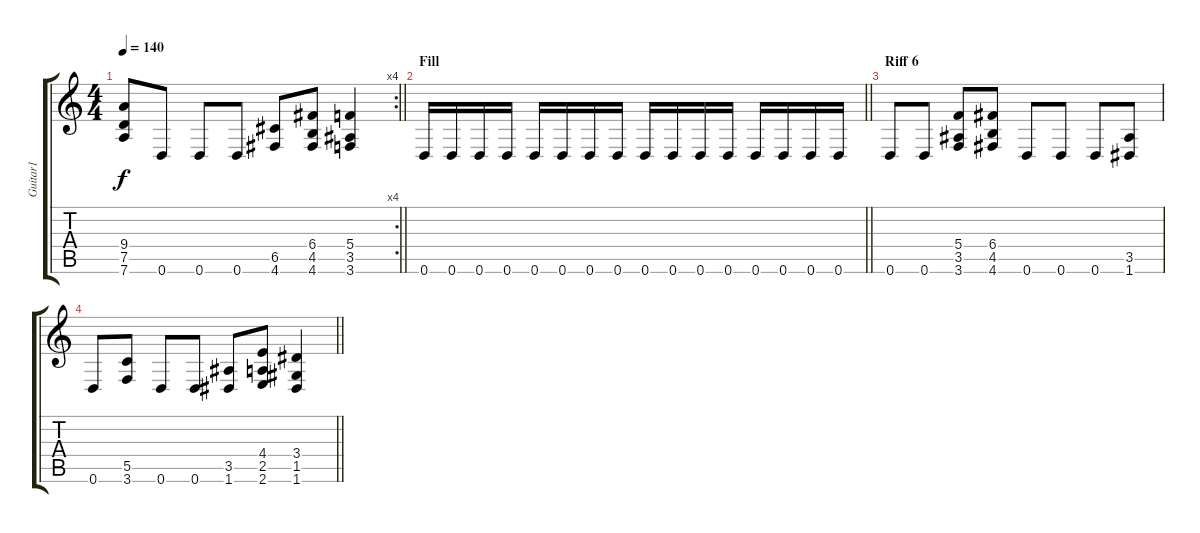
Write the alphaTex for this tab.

\track ("Guitar1" "Guitar1") {instrument distortionguitar}
\staff {score tabs}
\tuning (D4 A3 F3 C3 G2 D2) {hide}
\rc 4
\ts (4 4)
\tempo 140
\clef g2
\barLineRight lightlight
\ks c
(9.4 7.5 7.6).8{dy f} 0.6.8 0.6.8 0.6.8 (6.5 4.6).8 (6.4 4.5 4.6).8 (5.4 3.5 3.6).4 |
\section ("" "Fill")
\barLineRight lightlight
0.6.16 0.6.16 0.6.16 0.6.16 0.6.16 0.6.16 0.6.16 0.6.16 0.6.16 0.6.16 0.6.16 0.6.16 0.6.16 0.6.16 0.6.16 0.6.16 |
\section ("" "Riff 6")
0.6.8 0.6.8 (5.4 3.5 3.6).8 (6.4 4.5 4.6).8 0.6.8 0.6.8 0.6.8 (3.5 1.6).8 |
\barLineRight lightlight
0.6.8 (5.5 3.6).8 0.6.8 0.6.8 (3.5 1.6).8 (4.4 2.5 2.6).8 (3.4 1.5 1.6).4
